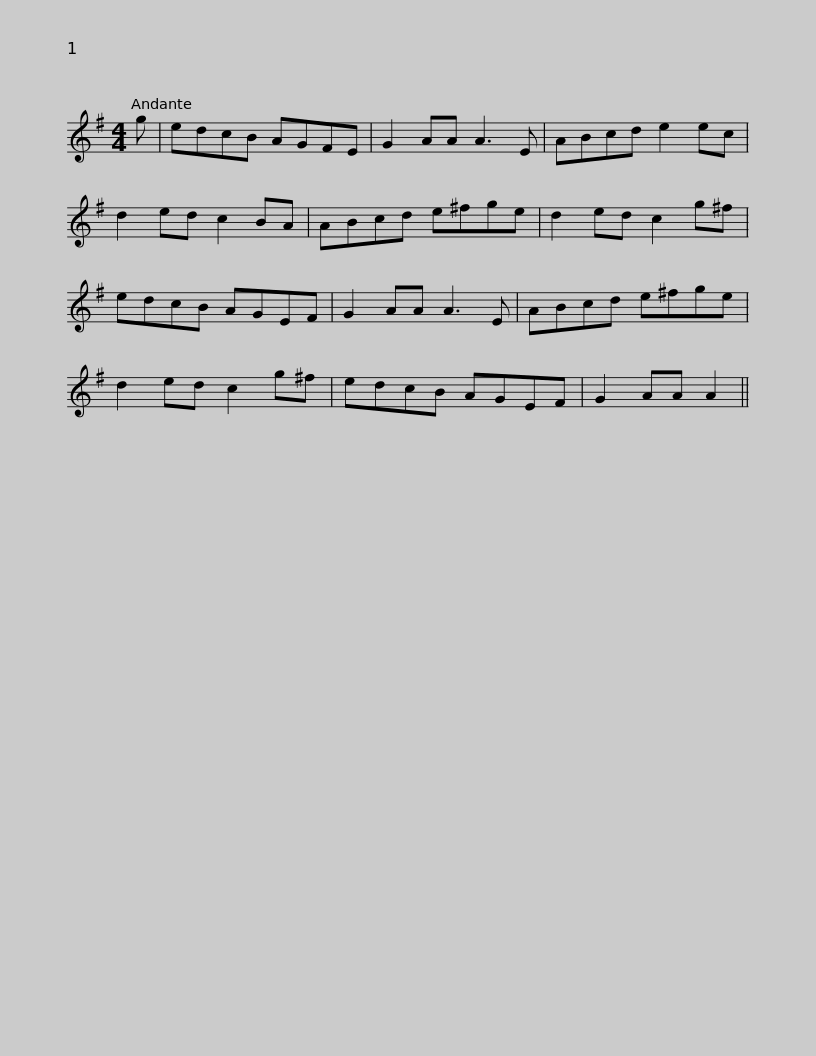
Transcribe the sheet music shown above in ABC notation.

X:1
L:1/8
M:4/4
I:linebreak $
K:G
V:1 treble
V:1
 g | edcB AGFE | G2 AA A3 E | ABcd e2 ec | d2 ed c2 BA | %5
 ABcd e^fge | d2 ed c2 g^f |$ edcB AGEF | G2 AA A3 E | ABcd e^fge | %10
 d2 ed c2 g^f | edcB AGEF | G2 AA A2 || %13
